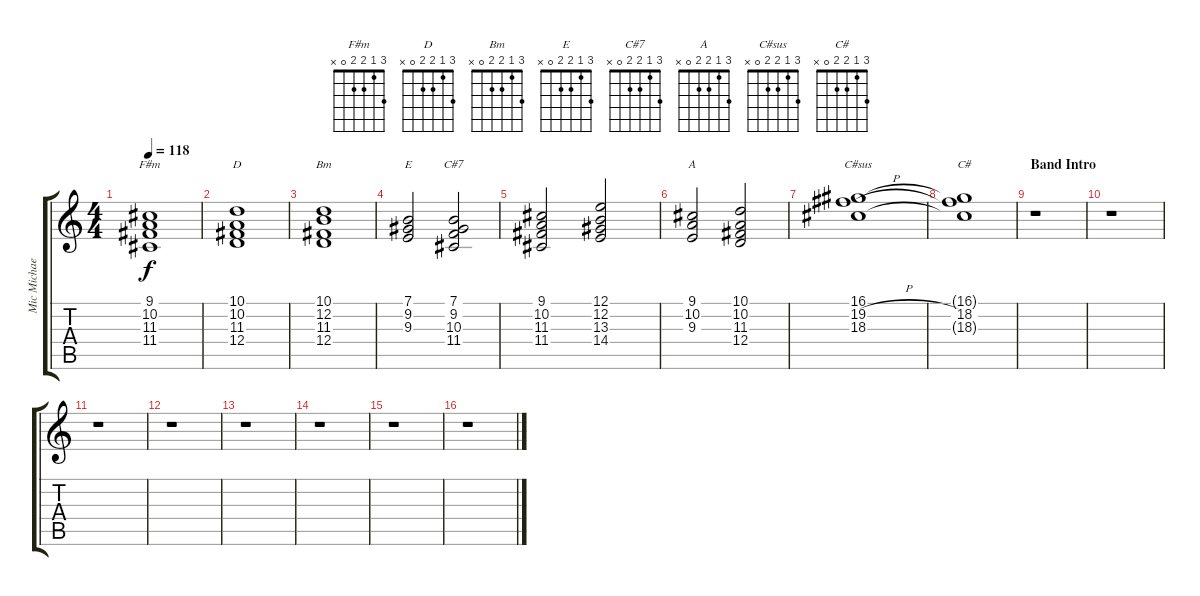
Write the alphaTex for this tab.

\track ("Mic Michaeli - PPG Wave 2.2 | Synthesiz" "Mic Michae") {instrument rockorgan}
\staff {score tabs}
\tuning (E4 B3 G3 D3 A2 E2) {hide}
\chord ("F#m" 3 1 2 2 0 x)
\chord ("D" 3 1 2 2 0 x)
\chord ("Bm" 3 1 2 2 0 x)
\chord ("E" 3 1 2 2 0 x)
\chord ("C#7" 3 1 2 2 0 x)
\chord ("A" 3 1 2 2 0 x)
\chord ("C#sus" 3 1 2 2 0 x)
\chord ("C#" 3 1 2 2 0 x)
\ts (4 4)
\tempo 118
\clef g2
\ks c
(9.1 10.2 11.3 11.4).1{ch "F#m" dy f} |
(10.1 10.2 11.3 12.4).1{ch "D"} |
(10.1 12.2 11.3 12.4).1{ch "Bm"} |
(7.1 9.2 9.3).2{ch "E"} (7.1 9.2 10.3 11.4).2{ch "C#7"} |
(9.1 10.2 11.3 11.4).2 (12.1 12.2 13.3 14.4).2 |
(9.1 10.2 9.3).2{ch "A"} (10.1 10.2 11.3 12.4).2 |
(16.1 19.2{h} 18.3).1{ch "C#sus"} |
(16.1{t} 18.2 18.3{t}).1{ch "C#"} |
\section ("" "Band Intro")
r.1 |
r.1 |
r.1 |
r.1 |
r.1 |
r.1 |
r.1 |
r.1
